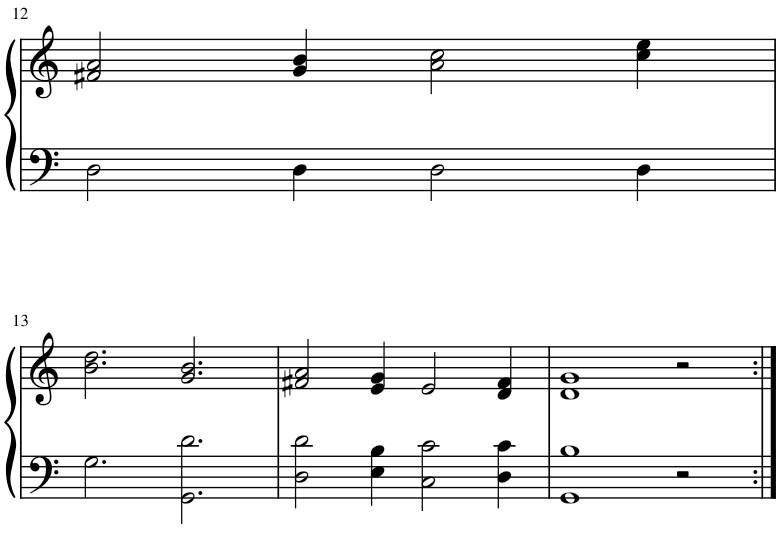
**kern	**kern
*part1	*part1
*staff2	*staff1
*I"Piano	*
*I'Pno.	*
!!LO:PB:g=z
*clefF4	*clefG2
*k[]	*k[]
*M6/4	*M6/4
=12	=12
2D\	2f#X/ 2a/
4D\	4g/ 4b/
2D\	2a\ 2cc\
4D\	4cc\ 4ee\
!!LO:LB:g=z
=13	=13
2.G\	2.b\ 2.dd\
2.GG\ 2.d\	2.g/ 2.b/
=14	=14
2D\ 2d\	2f#X/ 2a/
4E\ 4B\	4e/ 4g/
2C\ 2c\	2e/
4D\ 4c\	4d/ 4f#/
=15	=15
1GG 1B	1d 1g
2r	2r
=:|!	=:|!
*-	*-
